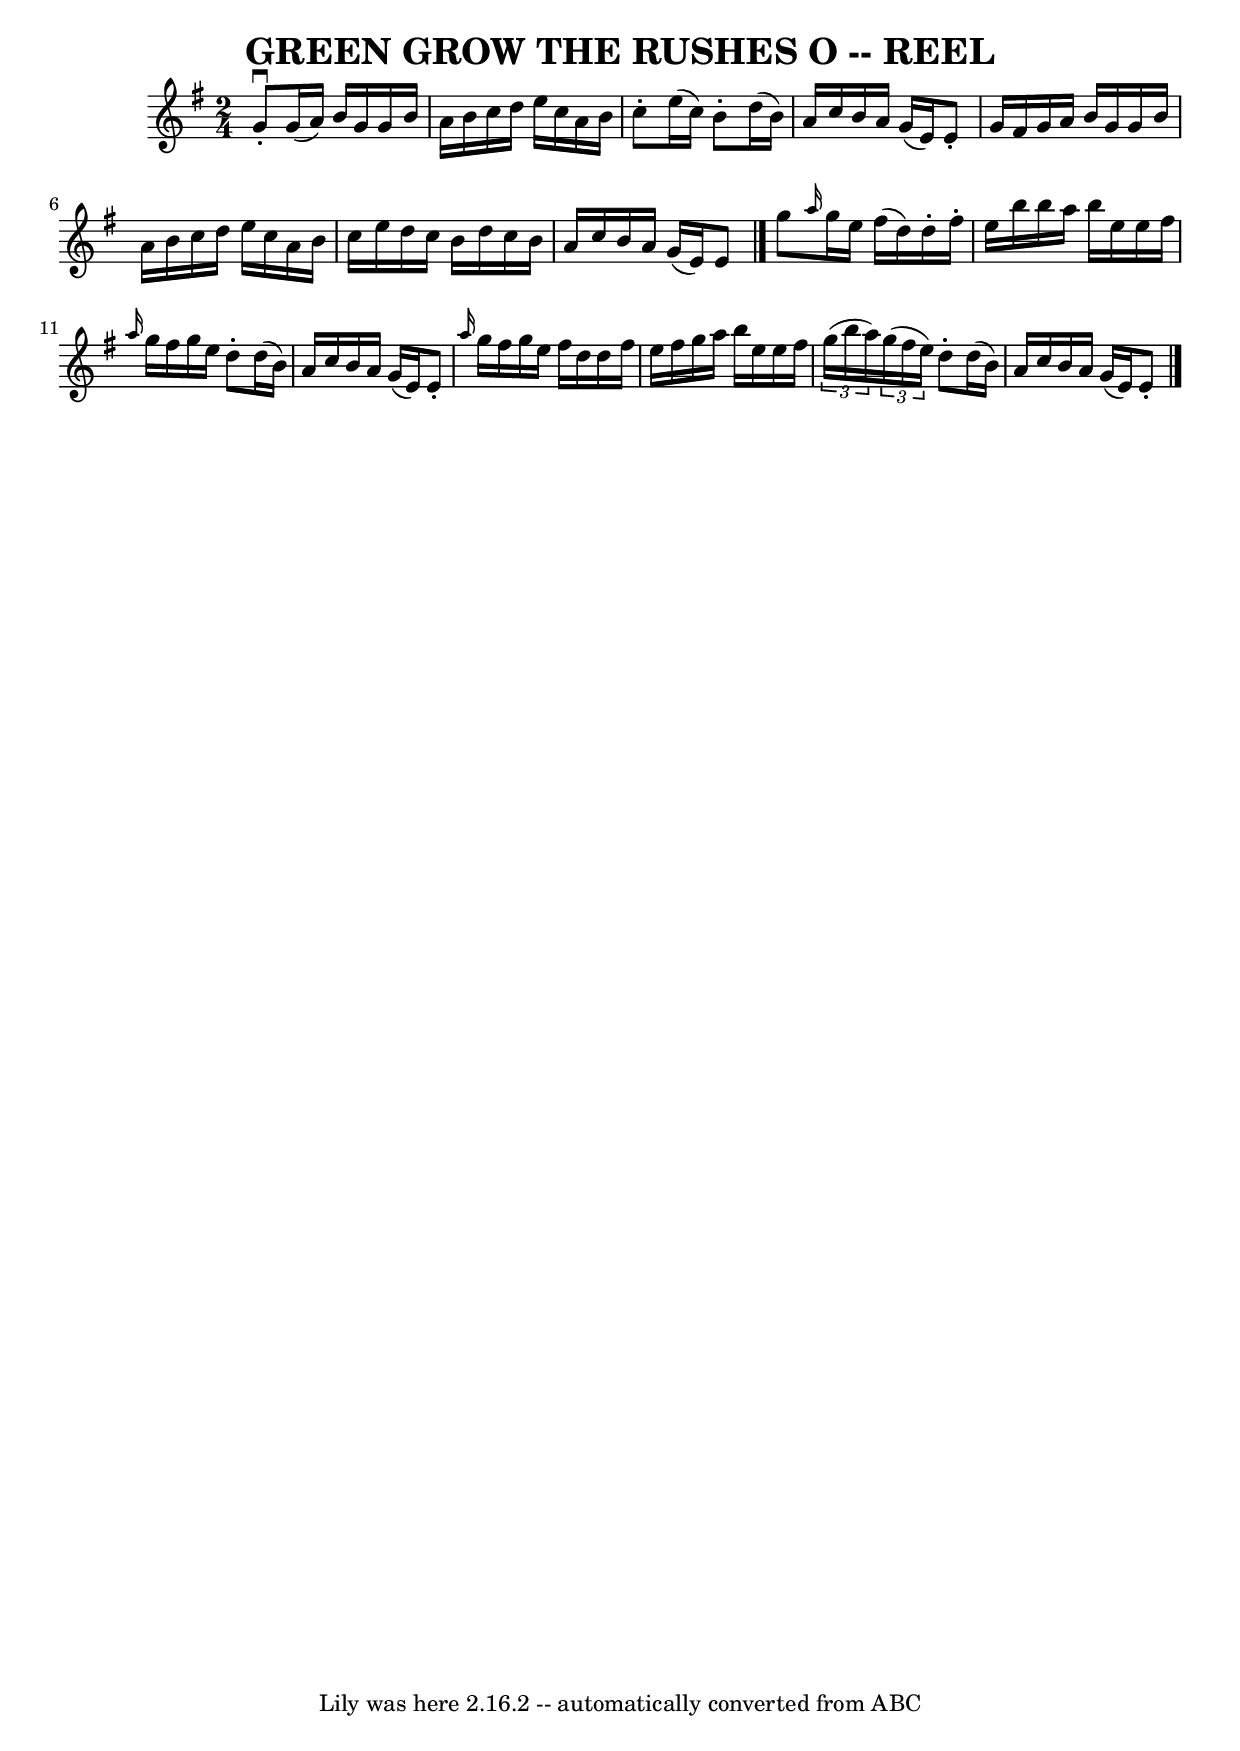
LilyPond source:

\version "2.16.2"
\include "Mammoth.ily"
\header {
  %% book = "Ryan's Mammoth Collection of Fiddle Tunes"
  crossRefNumber = "1"
  footnotes = ""
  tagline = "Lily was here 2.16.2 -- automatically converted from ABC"
  title = "GREEN GROW THE RUSHES O -- REEL"

}
voicedefault =  {


  \time 2/4 % %slurgraces 1
  
  \key g \major
  g'8^\downbow-. g'16 (a'16) b'16 g'16 g'16    
  b'16    |
  a'16 b'16 c''16 d''16 e''16 c''16 a'16    
  b'16    |
  c''8-. e''16 (c''16) b'8-. d''16 (b'16)  
  |
  a'16 c''16 b'16 a'16 g'16 (e'16) e'8-.   
  |
  g'16 fis'16 g'16 a'16 b'16 g'16 g'16 b'16    
  |
  a'16 b'16 c''16 d''16 e''16 c''16 a'16 b'16    
  |
  c''16 e''16 d''16 c''16 b'16 d''16 c''16 b'16   
  |
  a'16 c''16 b'16 a'16 g'16 (e'16) e'8    
  \bar "|." g''8  \grace { a''16  
			 } g''16 e''16 fis''16 (d''16) d''16-. fis''16-.   |
  e''16 b''16 b''16 a''16    
  b''16 e''16 e''16 fis''16    |
  \grace { a''16  
	 } g''16    
  fis''16 g''16 e''16 d''8-. d''16 (b'16)   |
  a'16    
  c''16 b'16 a'16 g'16 (e'16) e'8-.   |
  \grace {    
    a''16  
  } g''16 fis''16 g''16 e''16 fis''16 d''16 d''16    
  fis''16    |
  e''16 fis''16 g''16 a''16 b''16 e''16    
  e''16 fis''16    |
  \times 2/3 { g''16 (b''16 a''16) 
	     }   
  \times 2/3 { g''16 (fis''16 e''16) 
	     } d''8-. d''16 (b'16)  
  |
  a'16 c''16 b'16 a'16 g'16 (e'16) e'8-.   
  \bar "|."   

}

\score{
  <<

    \context Staff="default"
    {
      \voicedefault 
      
    }

  >>
  \layout {
    
  }
  \midi {
  }

}
